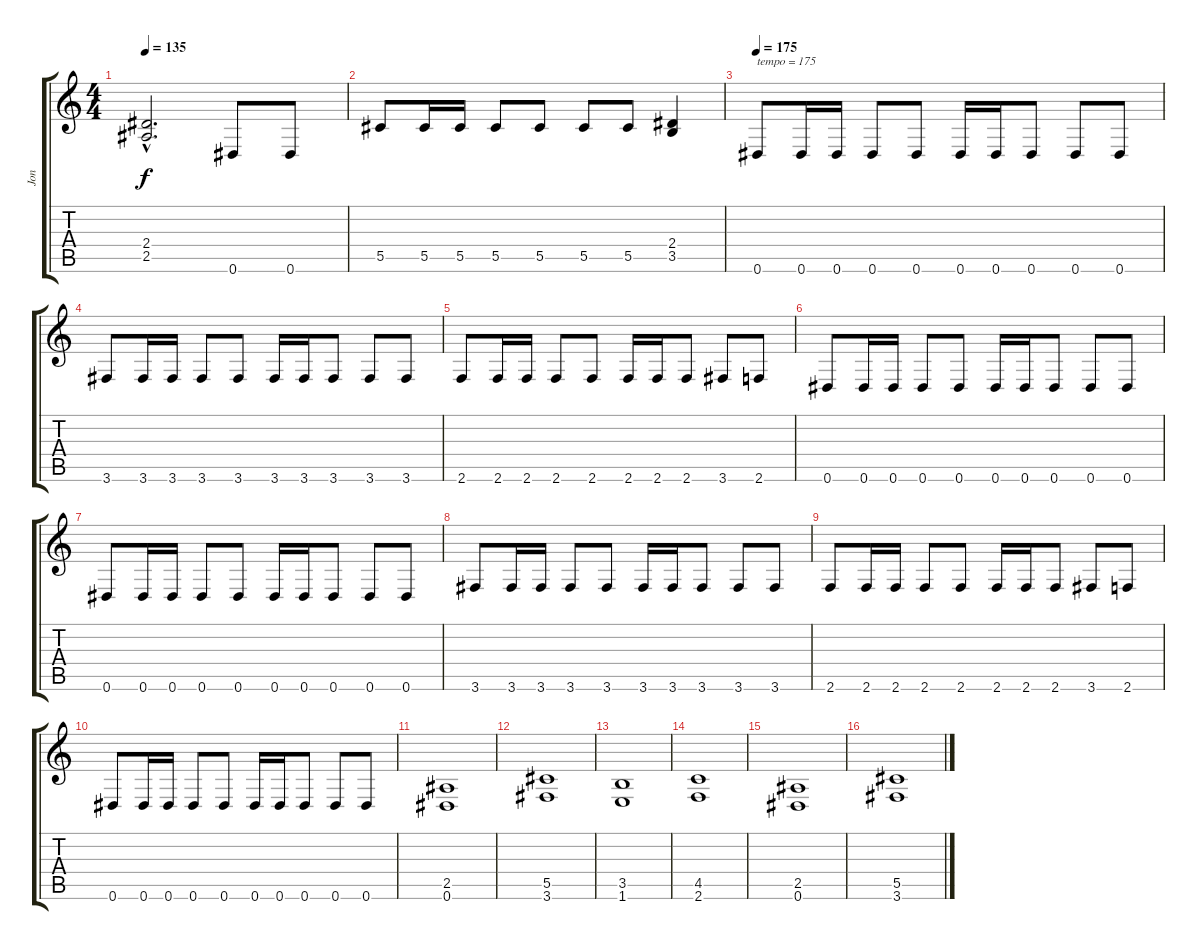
\track ("Jon" "Jon") {instrument distortionguitar}
\staff {score tabs}
\tuning (Eb4 Bb3 Gb3 Db3 Ab2 Eb2) {hide}
\ts (4 4)
\tempo 135
\clef g2
\ks c
(2.4{hac} 2.5{hac}).2{d dy f} 0.6.8 0.6.8 |
5.5.8 5.5.16 5.5.16 5.5.8 5.5.8 5.5.8 5.5.8 (2.4 3.5).4 |
\tempo 175
0.6.8{txt "tempo = 175"} 0.6.16 0.6.16 0.6.8 0.6.8 0.6.16 0.6.16 0.6.8 0.6.8 0.6.8 |
3.6.8 3.6.16 3.6.16 3.6.8 3.6.8 3.6.16 3.6.16 3.6.8 3.6.8 3.6.8 |
2.6.8 2.6.16 2.6.16 2.6.8 2.6.8 2.6.16 2.6.16 2.6.8 3.6.8 2.6.8 |
0.6.8 0.6.16 0.6.16 0.6.8 0.6.8 0.6.16 0.6.16 0.6.8 0.6.8 0.6.8 |
0.6.8 0.6.16 0.6.16 0.6.8 0.6.8 0.6.16 0.6.16 0.6.8 0.6.8 0.6.8 |
3.6.8 3.6.16 3.6.16 3.6.8 3.6.8 3.6.16 3.6.16 3.6.8 3.6.8 3.6.8 |
2.6.8 2.6.16 2.6.16 2.6.8 2.6.8 2.6.16 2.6.16 2.6.8 3.6.8 2.6.8 |
0.6.8 0.6.16 0.6.16 0.6.8 0.6.8 0.6.16 0.6.16 0.6.8 0.6.8 0.6.8 |
(2.5 0.6).1 |
(5.5 3.6).1 |
(3.5 1.6).1 |
(4.5 2.6).1 |
(2.5 0.6).1 |
(5.5 3.6).1
